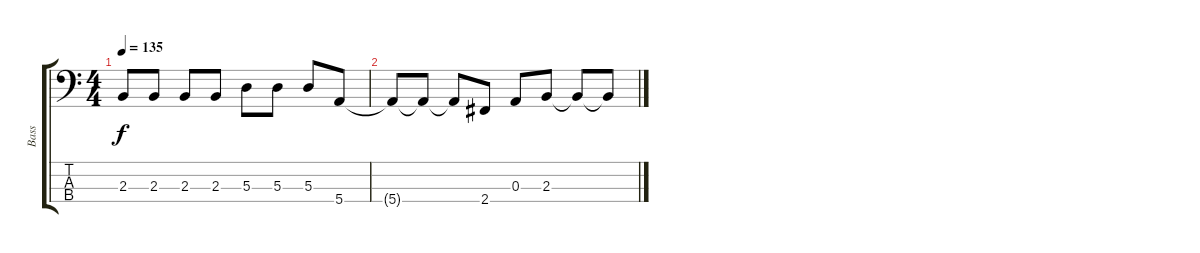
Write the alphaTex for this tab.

\track ("Bass" "Bass") {instrument electricbassfinger}
\staff {score tabs}
\tuning (G2 D2 A1 E1) {hide}
\ts (4 4)
\tempo 135
\clef f4
\ks c
2.3.8{dy f} 2.3.8 2.3.8 2.3.8 5.3.8 5.3.8 5.3.8 5.4.8 |
5.4{t}.8 5.4{t}.8 5.4{t}.8 2.4.8 0.3.8 2.3.8 2.3{t}.8 2.3{t}.8
